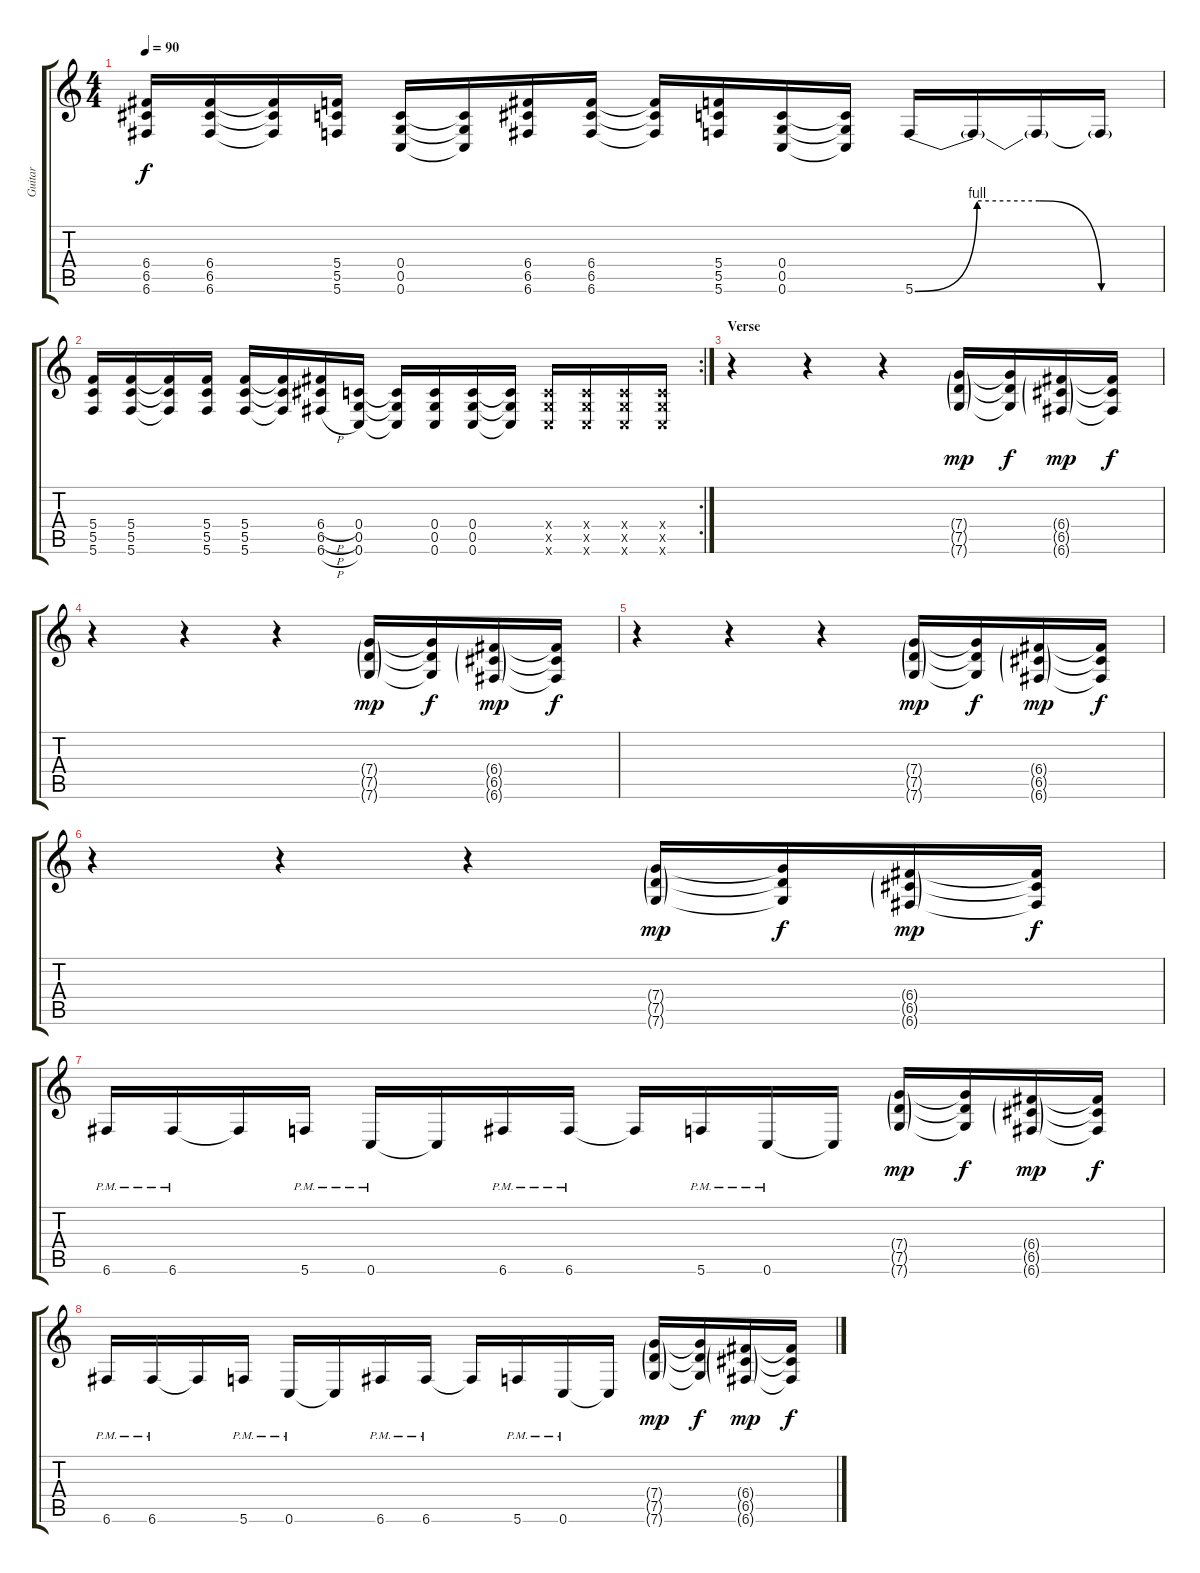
\track ("Guitar" "Guitar") {instrument distortionguitar}
\staff {score tabs}
\tuning (D4 A3 F3 C3 G2 C2) {hide}
\ts (4 4)
\tempo 90
\clef g2
\ks c
(6.4 6.5 6.6).16{dy f} (6.4 6.5 6.6).16 (6.4{t} 6.5{t} 6.6{t}).16 (5.4 5.5 5.6).16 (0.4 0.5 0.6).16 (0.4{t} 0.5{t} 0.6{t}).16 (6.4 6.5 6.6).16 (6.4 6.5 6.6).16 (6.4{t} 6.5{t} 6.6{t}).16 (5.4 5.5 5.6).16 (0.4 0.5 0.6).16 (0.4{t} 0.5{t} 0.6{t}).16 5.6{be (custom 0 0 15 4 30 4 45 0 60 0)}.16 5.6{t}.16 5.6{t}.16 5.6{t}.16 |
\rc 2
(5.4 5.5 5.6).16 (5.4 5.5 5.6).16 (5.4{t} 5.5{t} 5.6{t}).16 (5.4 5.5 5.6).16 (5.4 5.5 5.6).16 (5.4{t} 5.5{t} 5.6{t}).16 (6.4{h} 6.5{h} 6.6{h}).16 (0.4 0.5 0.6).16 (0.4{t} 0.5{t} 0.6{t}).16 (0.4 0.5 0.6).16 (0.4 0.5 0.6).16 (0.4{t} 0.5{t} 0.6{t}).16 (0.4{x} 0.5{x} 0.6{x}).16 (0.4{x} 0.5{x} 0.6{x}).16 (0.4{x} 0.5{x} 0.6{x}).16 (0.4{x} 0.5{x} 0.6{x}).16 |
\section ("" "Verse")
r.4{instrument distortionguitar} r.4 r.4 (7.4{g} 7.5{g} 7.6{g}).16{dy mp instrument guitarfretnoise} (7.4{t} 7.5{t} 7.6{t}).16{dy f} (6.4{g} 6.5{g} 6.6{g}).16{dy mp} (6.4{t} 6.5{t} 6.6{t}).16{dy f} |
r.4{instrument distortionguitar} r.4 r.4 (7.4{g} 7.5{g} 7.6{g}).16{dy mp instrument guitarfretnoise} (7.4{t} 7.5{t} 7.6{t}).16{dy f} (6.4{g} 6.5{g} 6.6{g}).16{dy mp} (6.4{t} 6.5{t} 6.6{t}).16{dy f} |
r.4{instrument distortionguitar} r.4 r.4 (7.4{g} 7.5{g} 7.6{g}).16{dy mp instrument guitarfretnoise} (7.4{t} 7.5{t} 7.6{t}).16{dy f} (6.4{g} 6.5{g} 6.6{g}).16{dy mp} (6.4{t} 6.5{t} 6.6{t}).16{dy f} |
r.4{instrument distortionguitar} r.4 r.4 (7.4{g} 7.5{g} 7.6{g}).16{dy mp instrument guitarfretnoise} (7.4{t} 7.5{t} 7.6{t}).16{dy f} (6.4{g} 6.5{g} 6.6{g}).16{dy mp} (6.4{t} 6.5{t} 6.6{t}).16{dy f} |
6.6{pm}.16{instrument distortionguitar} 6.6{pm}.16 6.6{t}.16 5.6{pm}.16 0.6{pm}.16 0.6{t}.16 6.6{pm}.16 6.6{pm}.16 6.6{t}.16 5.6{pm}.16 0.6{pm}.16 0.6{t}.16 (7.4{g} 7.5{g} 7.6{g}).16{dy mp instrument guitarfretnoise} (7.4{t} 7.5{t} 7.6{t}).16{dy f} (6.4{g} 6.5{g} 6.6{g}).16{dy mp} (6.4{t} 6.5{t} 6.6{t}).16{dy f} |
6.6{pm}.16{instrument distortionguitar} 6.6{pm}.16 6.6{t}.16 5.6{pm}.16 0.6{pm}.16 0.6{t}.16 6.6{pm}.16 6.6{pm}.16 6.6{t}.16 5.6{pm}.16 0.6{pm}.16 0.6{t}.16 (7.4{g} 7.5{g} 7.6{g}).16{dy mp instrument guitarfretnoise} (7.4{t} 7.5{t} 7.6{t}).16{dy f} (6.4{g} 6.5{g} 6.6{g}).16{dy mp} (6.4{t} 6.5{t} 6.6{t}).16{dy f}
